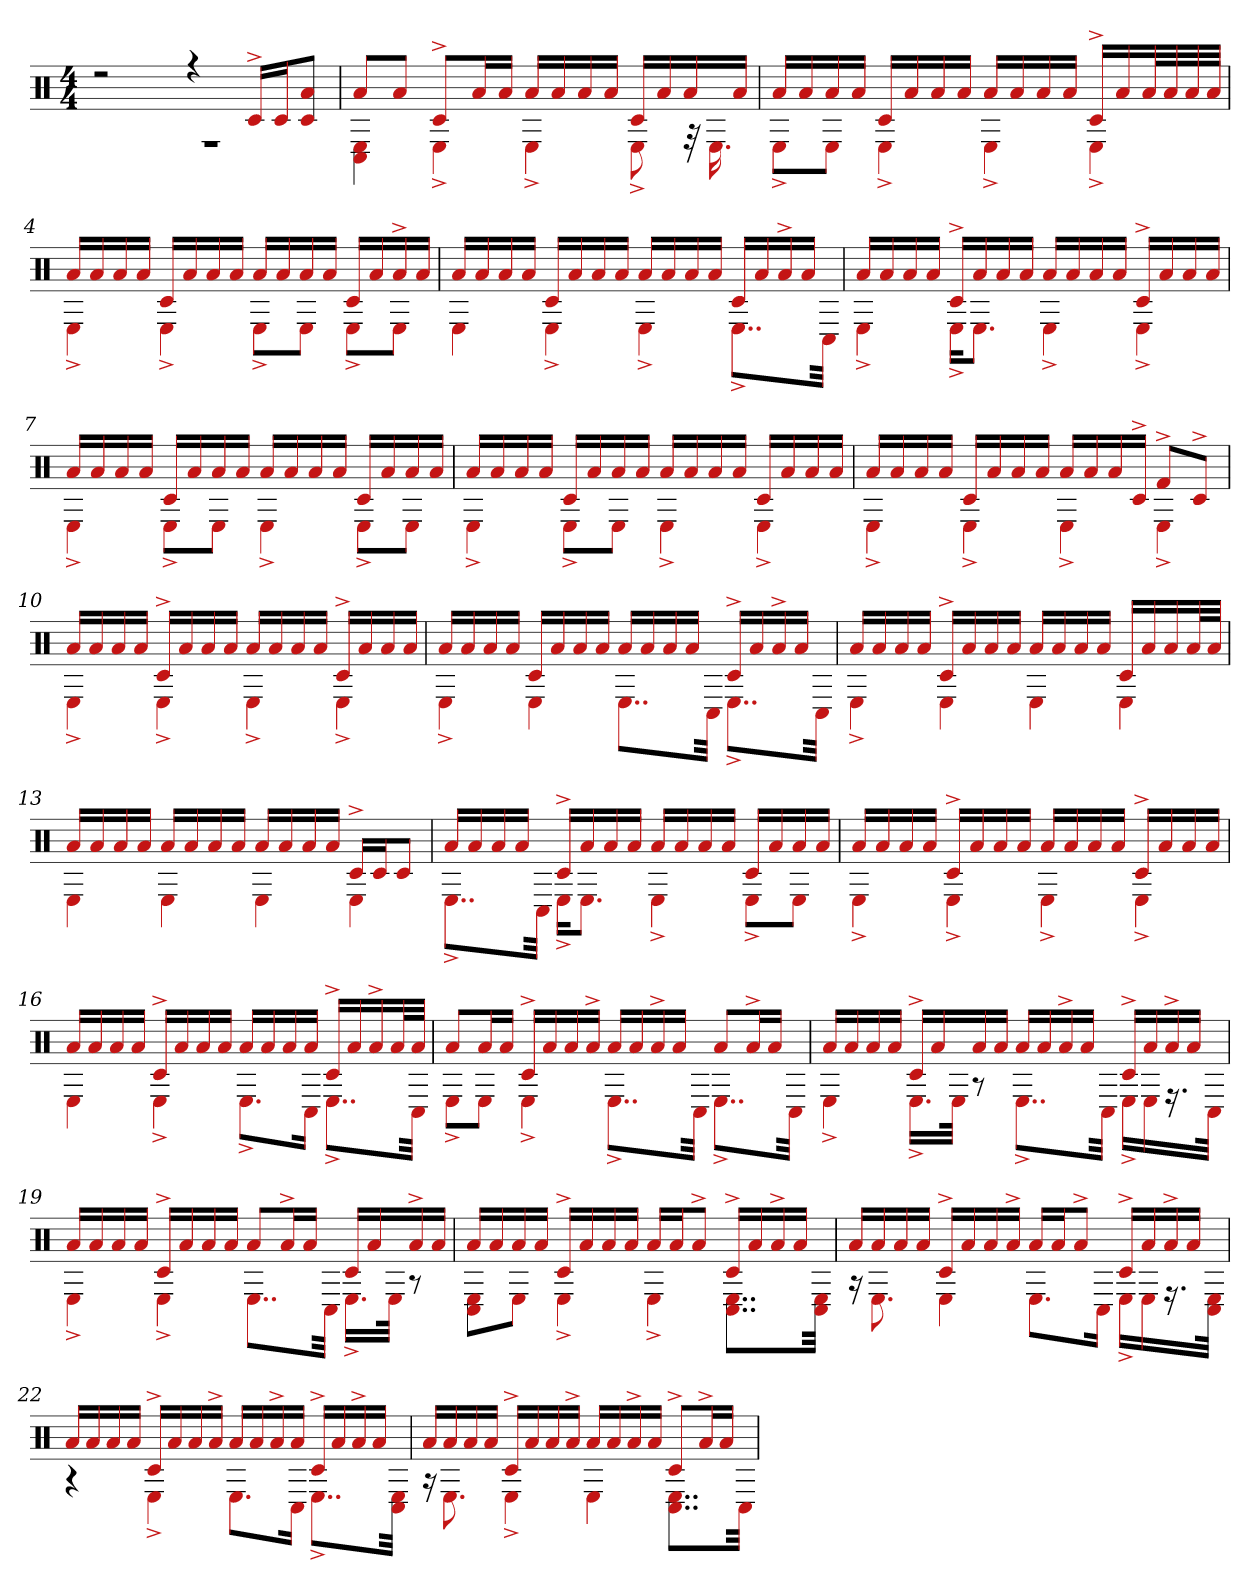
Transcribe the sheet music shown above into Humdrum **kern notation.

**kern
*part1
*staff1
*clefX
*k[]
*M4/4
=1
*^
2r	1r
4r	.
16c#^LL	.
16c#J	.
8c# 8aJ	.
=2	=2
8aL	4C# 4E
8aJ	.
8c#^L	4E^
16aL	.
16aJJ	.
16aLL	4E^
16a	.
16a	.
16aJJ	.
16c#LL	8E^
16a	.
16a	32r
.	16.E
16aJJ	.
=3	=3
16aLL	8E^L
16a	.
16a	8EJ
16aJJ	.
16c#LL	4E^
16a	.
16a	.
16aJJ	.
16aLL	4E^
16a	.
16a	.
16aJJ	.
16c#^LL	4E^
16a	.
32aL	.
32a	.
32a	.
32aJJJ	.
=4	=4
16aLL	4E^
16a	.
16a	.
16aJJ	.
16c#LL	4E^
16a	.
16a	.
16aJJ	.
16aLL	8E^L
16a	.
16a	8EJ
16aJJ	.
16c#LL	8E^L
16a	.
16a^	8EJ
16aJJ	.
=5	=5
16aLL	4E
16a	.
16a	.
16aJJ	.
16c#LL	4E^
16a	.
16a	.
16aJJ	.
16aLL	4E^
16a	.
16a	.
16aJJ	.
16c#LL	8..E^L
16a	.
16a^	.
16aJJ	.
.	32C#Jkk
=6	=6
16aLL	4E^
16a	.
16a	.
16aJJ	.
16c#^LL	16E^KL
16a	8.EJ
16a	.
16aJJ	.
16aLL	4E^
16a	.
16a	.
16aJJ	.
16c#^LL	4E^
16a	.
16a	.
16aJJ	.
=7	=7
16aLL	4E^
16a	.
16a	.
16aJJ	.
16c#LL	8E^L
16a	.
16a	8EJ
16aJJ	.
16aLL	4E^
16a	.
16a	.
16aJJ	.
16c#LL	8E^L
16a	.
16a	8EJ
16aJJ	.
=8	=8
16aLL	4E^
16a	.
16a	.
16aJJ	.
16c#LL	8E^L
16a	.
16a	8EJ
16aJJ	.
16aLL	4E^
16a	.
16a	.
16aJJ	.
16c#LL	4E^
16a	.
16a	.
16aJJ	.
=9	=9
16aLL	4E^
16a	.
16a	.
16aJJ	.
16c#LL	4E^
16a	.
16a	.
16aJJ	.
16aLL	4E^
16a	.
16a	.
16c#^JJ	.
8f#^L	4E^
8c#^J	.
=10	=10
16aLL	4E^
16a	.
16a	.
16aJJ	.
16c#^LL	4E^
16a	.
16a	.
16aJJ	.
16aLL	4E^
16a	.
16a	.
16aJJ	.
16c#^LL	4E^
16a	.
16a	.
16aJJ	.
=11	=11
16aLL	4E^
16a	.
16a	.
16aJJ	.
16c#LL	4E
16a	.
16a	.
16aJJ	.
16aLL	8..EL
16a	.
16a	.
16aJJ	.
.	32C#Jkk
16c#^LL	8..E^L
16a	.
16a^	.
16aJJ	.
.	32C#Jkk
=12	=12
16aLL	4E^
16a	.
16a	.
16aJJ	.
16c#^LL	4E
16a	.
16a	.
16aJJ	.
16aLL	4E
16a	.
16a	.
16aJJ	.
16c#LL	4E
16a	.
16a	.
32aL	.
32aJJJ	.
=13	=13
16aLL	4E
16a	.
16a	.
16aJJ	.
16aLL	4E
16a	.
16a	.
16aJJ	.
16aLL	4E
16a	.
16a	.
16aJJ	.
16c#^LL	4E
16c#J	.
8c#J	.
=14	=14
16aLL	8..E^L
16a	.
16a	.
16aJJ	.
.	32C#Jkk
16c#^LL	16E^KL
16a	8.EJ
16a	.
16aJJ	.
16aLL	4E^
16a	.
16a	.
16aJJ	.
16c#LL	8E^L
16a	.
16a	8EJ
16aJJ	.
=15	=15
16aLL	4E^
16a	.
16a	.
16aJJ	.
16c#^LL	4E^
16a	.
16a	.
16aJJ	.
16aLL	4E^
16a	.
16a	.
16aJJ	.
16c#^LL	4E^
16a	.
16a	.
16aJJ	.
=16	=16
16aLL	4E
16a	.
16a	.
16aJJ	.
16c#^LL	4E^
16a	.
16a	.
16aJJ	.
16aLL	8.E^L
16a	.
16a	.
16aJJ	16C#Jk
16c#^LL	8..E^L
16a	.
16a^	.
32aL	.
32aJJJ	32C#Jkk
=17	=17
8aL	8E^L
16aL	8EJ
16aJJ	.
16c#^LL	4E^
16a	.
16a	.
16a^JJ	.
16aLL	8..E^L
16a	.
16a^	.
16aJJ	.
.	32C#Jkk
8aL	8..E^L
16a^L	.
16aJJ	.
.	32C#Jkk
=18	=18
16aLL	4E^
16a	.
16a	.
16aJJ	.
16c#^LL	16.E^LL
16a	.
.	32EJJk
16a	8r
16aJJ	.
16aLL	8..E^L
16a	.
16a^	.
16aJJ	.
.	32C#Jkk
16c#^LL	16E^LL
16a	16E
16a^	16.r
16aJJ	.
.	32C#JJk
=19	=19
16aLL	4E^
16a	.
16a	.
16aJJ	.
16c#^LL	4E^
16a	.
16a	.
16aJJ	.
8aL	8..EL
16a^L	.
16aJJ	.
.	32C#Jkk
16c#LL	16.E^LL
16a	.
.	32EJJk
16a^	8r
16aJJ	.
=20	=20
16aLL	8C# 8EL
16a	.
16a	8EJ
16aJJ	.
16c#^LL	4E^
16a	.
16a	.
16aJJ	.
16aLL	4E^
16aJ	.
8a^J	.
16c#^LL	8..C# 8..EL
16a	.
16a^	.
16aJJ	.
.	32C# 32EJkk
=21	=21
16aLL	16r
16a	8.E
16a	.
16aJJ	.
16c#^LL	4E
16a	.
16a	.
16a^JJ	.
16aLL	8.EL
16aJ	.
8a^J	.
.	16C#Jk
16c#^LL	16E^LL
16a	16E
16a^	16.r
16aJJ	.
.	32C# 32EJJk
=22	=22
16aLL	4r
16a	.
16a	.
16aJJ	.
16c#^LL	4E^
16a	.
16a	.
16a^JJ	.
16aLL	8.EL
16a	.
16a^	.
16aJJ	16C#Jk
16c#^LL	8..E^L
16a	.
16a^	.
16aJJ	.
.	32C# 32EJkk
=23	=23
16aLL	16r
16a	8.E
16a	.
16aJJ	.
16c#^LL	4E^
16a	.
16a	.
16a^JJ	.
16aLL	4E
16a	.
16a^	.
16aJJ	.
8c#^L	8..C# 8..EL
16a^L	.
16aJJ	.
.	32C#Jkk
*v	*v
=
*-
